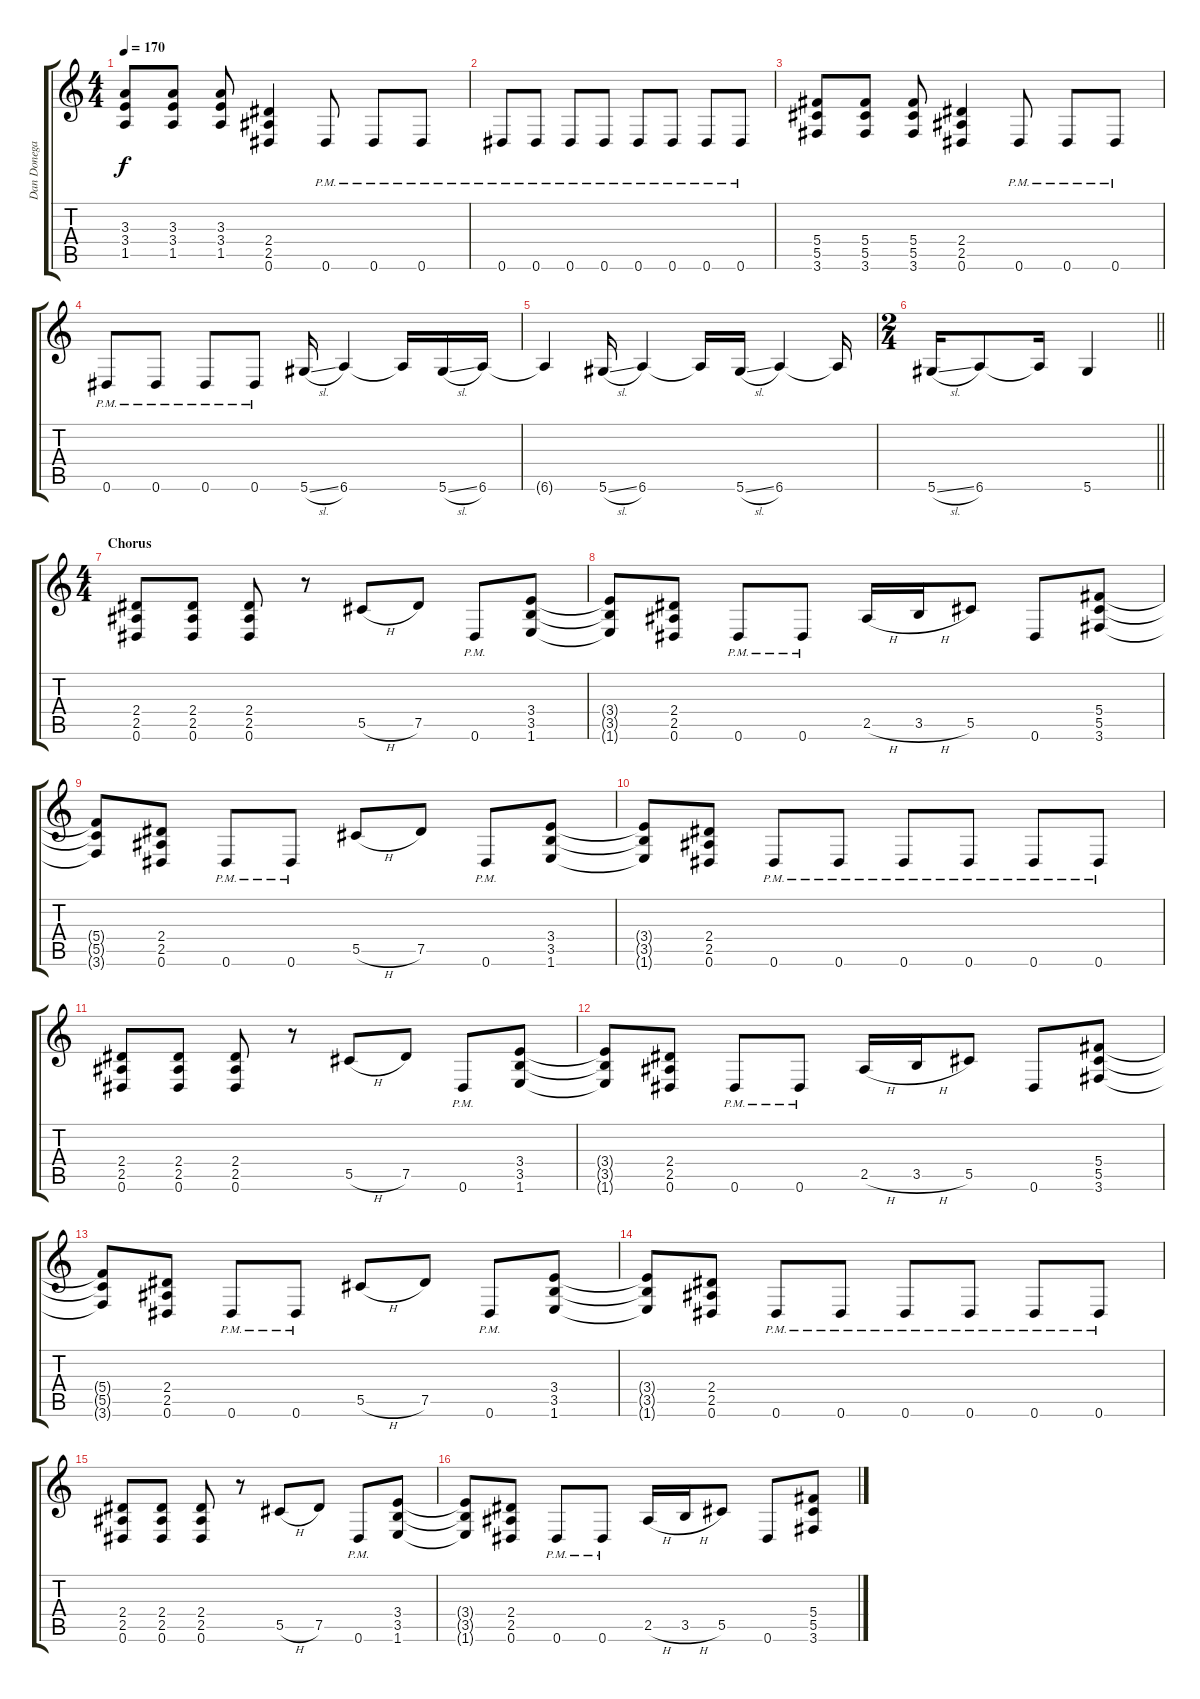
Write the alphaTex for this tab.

\track ("Dan Donegan" "Dan Donega") {instrument overdrivenguitar}
\staff {score tabs}
\tuning (Eb4 Bb3 Gb3 Db3 Ab2 Eb2) {hide}
\ts (4 4)
\tempo 170
\clef g2
\ks c
(3.3 3.4 1.5).8{dy f} (3.3 3.4 1.5).8 (3.3 3.4 1.5).8 (2.4 2.5 0.6).4 0.6{pm}.8 0.6{pm}.8 0.6{pm}.8 |
0.6{pm}.8 0.6{pm}.8 0.6{pm}.8 0.6{pm}.8 0.6{pm}.8 0.6{pm}.8 0.6{pm}.8 0.6{pm}.8 |
(5.4 5.5 3.6).8 (5.4 5.5 3.6).8 (5.4 5.5 3.6).8 (2.4 2.5 0.6).4 0.6{pm}.8 0.6{pm}.8 0.6{pm}.8 |
0.6{pm}.8 0.6{pm}.8 0.6{pm}.8 0.6{pm}.8 5.6{sl}.16 6.6.4 6.6{t}.16 5.6{sl}.16 6.6.16 |
6.6{t}.4 5.6{sl}.16 6.6.4 6.6{t}.16 5.6{sl}.16 6.6.4 6.6{t}.16 |
\ts (2 4)
\barLineRight lightlight
5.6{sl}.16 6.6.8 6.6{t}.16 5.6.4 |
\ts (4 4)
\section ("" "Chorus")
(2.4 2.5 0.6).8 (2.4 2.5 0.6).8 (2.4 2.5 0.6).8 r.8 5.5{h}.8 7.5.8 0.6{pm}.8 (3.4 3.5 1.6).8 |
(3.4{t} 3.5{t} 1.6{t}).8 (2.4 2.5 0.6).8 0.6{pm}.8 0.6{pm}.8 2.5{h}.16 3.5{h}.16 5.5.8 0.6.8 (5.4 5.5 3.6).8 |
(5.4{t} 5.5{t} 3.6{t}).8 (2.4 2.5 0.6).8 0.6{pm}.8 0.6{pm}.8 5.5{h}.8 7.5.8 0.6{pm}.8 (3.4 3.5 1.6).8 |
(3.4{t} 3.5{t} 1.6{t}).8 (2.4 2.5 0.6).8 0.6{pm}.8 0.6{pm}.8 0.6{pm}.8 0.6{pm}.8 0.6{pm}.8 0.6{pm}.8 |
(2.4 2.5 0.6).8 (2.4 2.5 0.6).8 (2.4 2.5 0.6).8 r.8 5.5{h}.8 7.5.8 0.6{pm}.8 (3.4 3.5 1.6).8 |
(3.4{t} 3.5{t} 1.6{t}).8 (2.4 2.5 0.6).8 0.6{pm}.8 0.6{pm}.8 2.5{h}.16 3.5{h}.16 5.5.8 0.6.8 (5.4 5.5 3.6).8 |
(5.4{t} 5.5{t} 3.6{t}).8 (2.4 2.5 0.6).8 0.6{pm}.8 0.6{pm}.8 5.5{h}.8 7.5.8 0.6{pm}.8 (3.4 3.5 1.6).8 |
(3.4{t} 3.5{t} 1.6{t}).8 (2.4 2.5 0.6).8 0.6{pm}.8 0.6{pm}.8 0.6{pm}.8 0.6{pm}.8 0.6{pm}.8 0.6{pm}.8 |
(2.4 2.5 0.6).8 (2.4 2.5 0.6).8 (2.4 2.5 0.6).8 r.8 5.5{h}.8 7.5.8 0.6{pm}.8 (3.4 3.5 1.6).8 |
(3.4{t} 3.5{t} 1.6{t}).8 (2.4 2.5 0.6).8 0.6{pm}.8 0.6{pm}.8 2.5{h}.16 3.5{h}.16 5.5.8 0.6.8 (5.4 5.5 3.6).8
